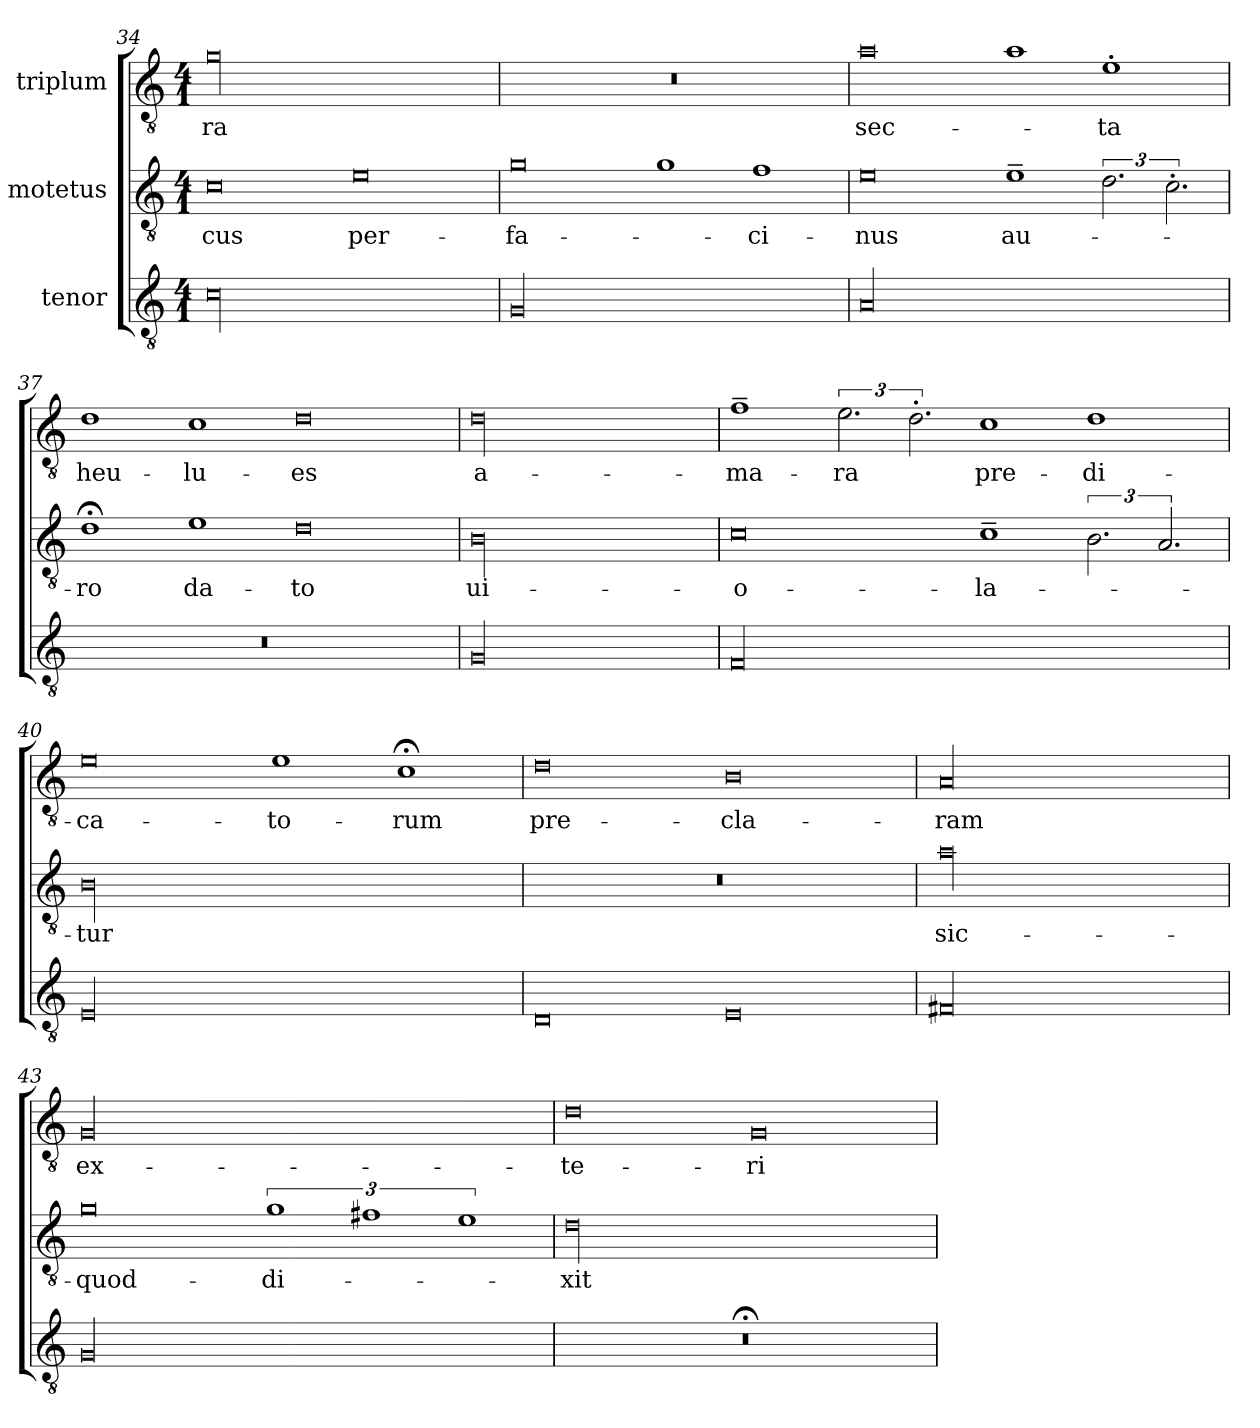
**kern	**kern	**text	**kern	**text
*part3	*part2	*part2	*part1	*part1
*staff3	*staff2	*staff2	*staff1	*staff1
*I"tenor	*I"motetus	*	*I"triplum	*
*clefGv2	*clefGv2	*	*clefGv2	*
*k[]	*k[]	*	*k[]	*
*C:	*C:	*	*C:	*
*M4/1	*M4/1	*	*M4/1	*
=34	=34	=34	=34	=34
00c\	0c\	-cus	00g\	-ra
.	0e\	per-	.	.
=35	=35	=35	=35	=35
00G/	0g\	fa-	00r	.
.	1g\	.	.	.
.	1f\	-ci-	.	.
=36	=36	=36	=36	=36
00A/	0e\	-nus	0a\	sec-
.	1e~\	au-	1a\	.
.	3.d\	.	1e'\	-ta
.	3.c'\	.	.	.
=37	=37	=37	=37	=37
00r	1d;<\	-ro	1d\	heu-
.	1e\	da-	1c\	lu-
.	0d\	-to	0d\	-es
=38	=38	=38	=38	=38
00G/	00B\	ui-	00d\	a-
=39	=39	=39	=39	=39
00F/	0c\	-o-	1f~\	-ma-
.	.	.	3.e\	-ra
.	.	.	3.d'\	.
.	1c~\	-la-	1c\	pre-
.	3.B\	.	1d\	-di-
.	3.A/	.	.	.
=40	=40	=40	=40	=40
00E/	00B\	-tur	0e\	-ca-
.	.	.	1e\	-to-
.	.	.	1c;<\	-rum
=41	=41	=41	=41	=41
0D/	00r	.	0d\	pre-
0E/	.	.	0B\	-cla-
=42	=42	=42	=42	=42
00F#X/	00a\	sic-	00A/	-ram
=43	=43	=43	=43	=43
00G/	0g\	quod-	00G/	ex-
.	3%2g\	di-	.	.
.	3%2f#X\	.	.	.
.	3%2e\	.	.	.
=44	=44	=44	=44	=44
00r;<	00d\	-xit	0d\	-te-
.	.	.	0G/	-ri-
=	=	=	=	=
*-	*-	*-	*-	*-
